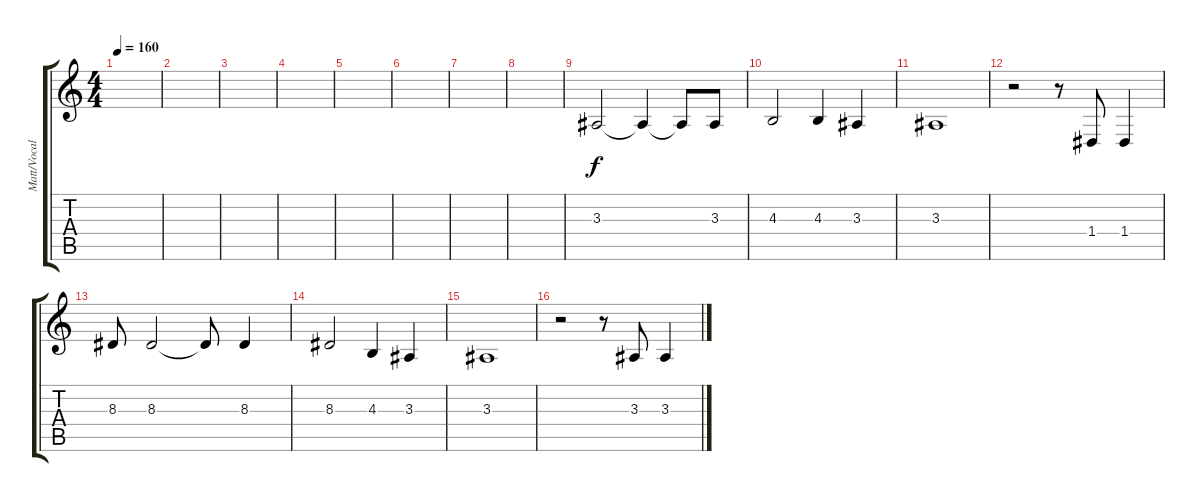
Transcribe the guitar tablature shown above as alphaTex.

\track ("Matt/Vocals" "Matt/Vocal") {instrument flute}
\staff {score tabs}
\tuning (E4 B3 G3 D3 A2 E2) {hide}
\ts (4 4)
\tempo 160
\clef g2
\ks c
|
|
|
|
|
|
|
|
3.3.2 3.3{t}.4 3.3{t}.8 3.3.8 |
4.3.2 4.3.4 3.3.4 |
3.3.1 |
r.2 r.8 1.4.8 1.4.4 |
8.3.8 8.3.2 8.3{t}.8 8.3.4 |
8.3.2 4.3.4 3.3.4 |
3.3.1 |
r.2 r.8 3.3.8 3.3.4
